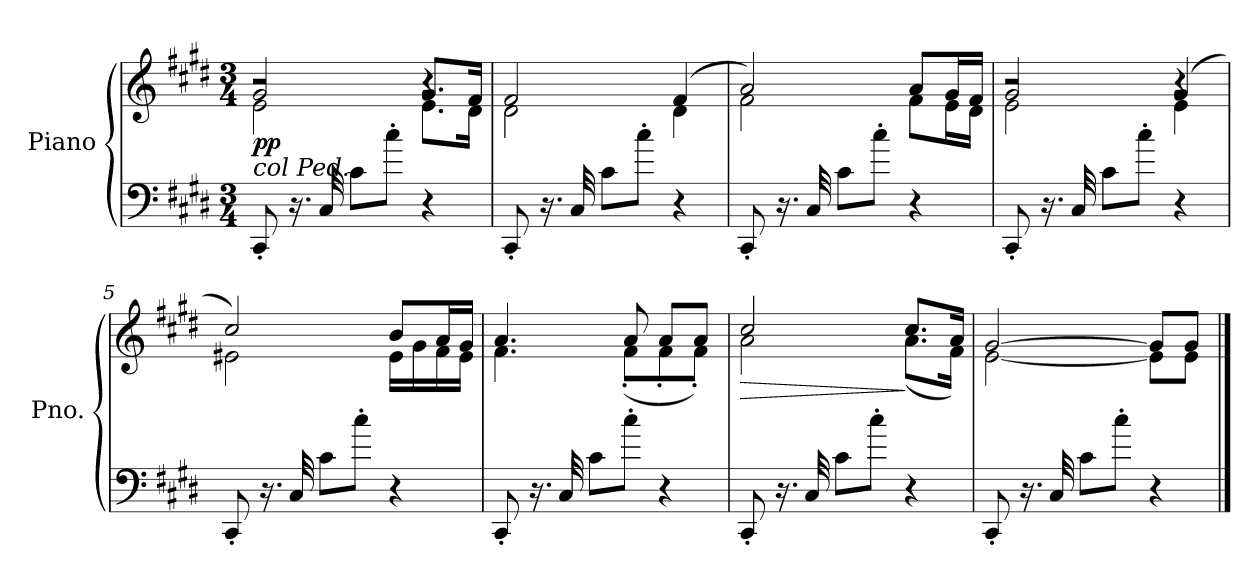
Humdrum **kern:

**kern	**kern	**dynam
*part1	*part1	*part1
*staff2	*staff1	*staff1/2
*I"Piano	*	*
*I'Pno.	*	*
*clefF4	*clefG2	*
*k[f#c#g#d#]	*k[f#c#g#d#]	*
*M3/4	*M3/4	*
=1	=1	=1
*	*^	*
*	*	*^	*
!	!LO:TX:b:i:t=col Ped.	!	!	!
!	!	!	!	!LO:DY:b
8CC#'/	2g#/	2e\	2r	pp
16.r	.	.	.	.
32C#/	.	.	.	.
8c#\L	.	.	.	.
8cc#'\J	.	.	.	.
4r	8.g#/L	4r	8.e\L	.
.	16f#/Jk	.	16d#\Jk	.
*	*	*v	*v	*
=2	=2	=2	=2
8CC#'/	2f#/	2d#\	.
16.r	.	.	.
32C#/	.	.	.
8c#\L	.	.	.
8cc#'\J	.	.	.
4r	(>4f#/	4d#\	.
=3	=3	=3	=3
8CC#'/	2a/)	2f#\	.
16.r	.	.	.
32C#/	.	.	.
8c#\L	.	.	.
8cc#'\J	.	.	.
4r	8a/L	8f#\L	.
.	16g#/L	16e\L	.
.	16f#/JJ	16d#\JJ	.
!!LO:LB:g=z
=4	=4	=4	=4
*	*	*^	*
8CC#'/	2g#/	2r	2e\	.
16.r	.	.	.	.
32C#/	.	.	.	.
8c#\L	.	.	.	.
8cc#'\J	.	.	.	.
4r	(>4g#/	4e\	4r	.
*	*	*v	*v	*
=5	=5	=5	=5
8CC#'/	2cc#/)	2e#X\	.
16.r	.	.	.
32C#/	.	.	.
8c#\L	.	.	.
8cc#'\J	.	.	.
4r	8b/L	16e#\LL	.
.	.	16g#\	.
.	16a/L	16f#\	.
.	16g#/JJ	16e#\JJ	.
=6	=6	=6	=6
8CC#'/	4.a/	4.f#\	.
16.r	.	.	.
32C#/	.	.	.
8c#\L	.	.	.
8cc#'\J	8a/	(<8f#'\L	.
4r	8a/L	8f#'\	.
.	8a/J	8f#'\J)	.
=7	=7	=7	=7
!	!	!	!LO:HP:b
8CC#'/	2cc#/	2a\	>
16.r	.	.	.
32C#/	.	.	.
8c#\L	.	.	.
8cc#'\J	.	.	.
4r	8.cc#/L	(<8.a\L	]
.	16a/Jk	16f#\Jk)	.
!!LO:LB:g=z	!!
=8	=8	=8	=8
8CC#'/	[2g#/	[2e\	.
16.r	.	.	.
32C#/	.	.	.
8c#\L	.	.	.
8cc#'\J	.	.	.
4r	8g#/L]	8e\L]	.
.	8g#/J	8e\J	.
*	*v	*v	*
==	==	==
*-	*-	*-
